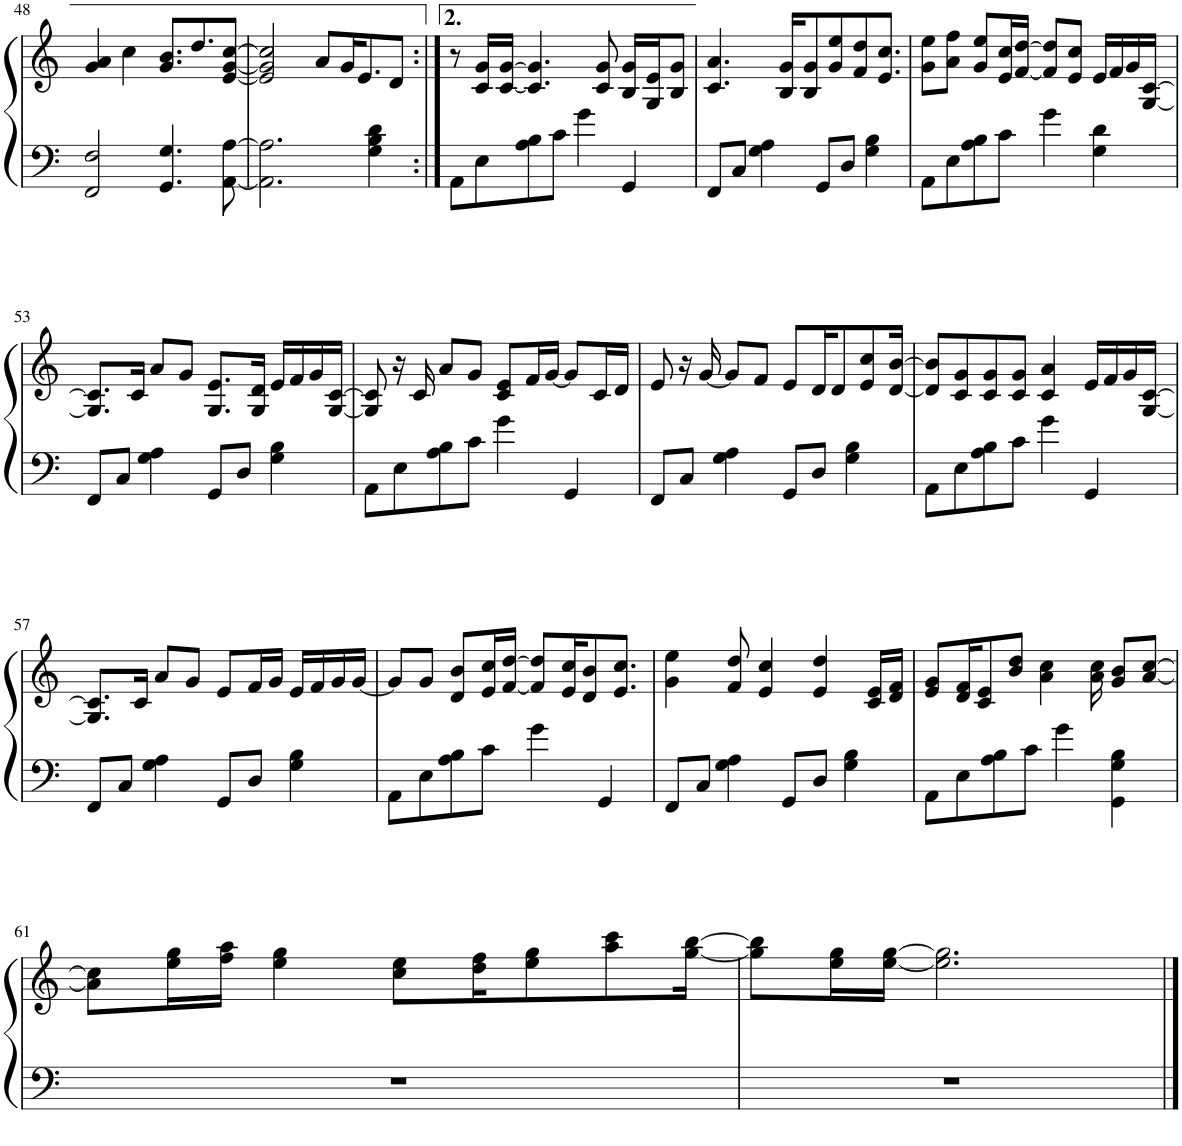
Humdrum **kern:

**kern	**kern
*part1	*part1
*staff2	*staff1
*I"Piano	*
*I'Pno.	*
!!LO:PB:g=z
*clefF4	*clefG2
*k[]	*k[]
*M4/4	*M4/4
=48	=48
2FF/ 2F/	4g/ 4a/
.	4cc\
4.GG/ 4.G/	8.g/ 8.b/L
.	8.dd/
[8AA\ [8A\	[8e/ [8g/ [8cc/J
=49	=49
2.AA\] 2.A\]	2e/] 2g/] 2cc/]
.	8a/L
.	16g/K
.	8.e/
4G\ 4B\ 4d\	.
.	8d/J
=50:|!	=50:|!
8AA\L	8r
8E\	16c/ 16g/LL
.	[16c/ [16g/JJ
8A\ 8B\	4.c/] 4.g/]
8c\J	.
4g\	.
.	8c/ 8g/
4GG/	16B/ 16g/LL
.	16G/ 16e/J
.	8B/ 8g/J
=51	=51
8FF/L	4.c/ 4.a/
8C/J	.
4G\ 4A\	.
.	16B/ 16g/KL
.	8B/ 8g/
8GG/L	.
.	8g/ 8ee/
8D/J	.
.	8f/ 8dd/
4G\ 4B\	.
.	8.e/ 8.cc/J
=52	=52
8AA\L	8g\ 8ee\L
8E\	8a\ 8ff\J
8A\ 8B\	8g/ 8ee/L
8c\J	16e/ 16cc/L
.	[16f/ [16dd/JJ
4g\	8f/] 8dd/]L
.	8e/ 8cc/J
4G\ 4d\	16e/LL
.	16f/
.	16g/
.	[16G/ [16c/JJ
!!LO:LB:g=z
=53	=53
8FF/L	8.G/] 8.c/]L
8C/J	.
.	16c/Jk
4G\ 4A\	8a/L
.	8g/J
8GG/L	8.G/ 8.e/L
8D/J	.
.	16G/ 16d/Jk
4G\ 4B\	16e/LL
.	16f/
.	16g/
.	[16G/ [16c/JJ
=54	=54
8AA\L	8G/] 8c/]
8E\	16r
.	16c/
8A\ 8B\	8a/L
8c\J	8g/J
4g\	8c/ 8e/L
.	16f/L
.	[16g/JJ
4GG/	8g/L]
.	16c/L
.	16d/JJ
=55	=55
8FF/L	8e/
8C/J	16r
.	[16g/
4G\ 4A\	8g/L]
.	8f/J
8GG/L	8e/L
8D/J	16d/K
.	8d/
4G\ 4B\	.
.	8e/ 8cc/
.	[16d/ [16b/Jk
=56	=56
8AA\L	8d/] 8b/]L
8E\	8c/ 8g/
8A\ 8B\	8c/ 8g/
8c\J	8c/ 8g/J
4g\	4c/ 4a/
4GG/	16e/LL
.	16f/
.	16g/
.	[16G/ [16c/JJ
!!LO:LB:g=z
=57	=57
8FF/L	8.G/] 8.c/]L
8C/J	.
.	16c/Jk
4G\ 4A\	8a/L
.	8g/J
8GG/L	8e/L
8D/J	16f/L
.	16g/JJ
4G\ 4B\	16e/LL
.	16f/
.	16g/
.	[16g/JJ
=58	=58
8AA\L	8g/L]
8E\	8g/J
8A\ 8B\	8d/ 8b/L
8c\J	16e/ 16cc/L
.	[16f/ [16dd/JJ
4g\	8f/] 8dd/]L
.	16e/ 16cc/K
.	8d/ 8b/
4GG/	.
.	8.e/ 8.cc/J
=59	=59
8FF/L	4g\ 4ee\
8C/J	.
4G\ 4A\	8f/ 8dd/
.	4e/ 4cc/
8GG/L	.
8D/J	4e/ 4dd/
4G\ 4B\	.
.	16c/ 16e/LL
.	16d/ 16f/JJ
=60	=60
8AA\L	8e/ 8g/L
8E\	16d/ 16f/K
.	8c/ 8e/
8A\ 8B\	.
.	8b/ 8dd/J
8c\J	.
.	4a\ 4cc\
4g\	.
.	16a\ 16cc\
4GG\ 4G\ 4B\	8g/ 8b/L
.	[8a/ [8cc/J
!!LO:LB:g=z
=61	=61
1r	8a\] 8cc\]L
.	16ee\ 16gg\L
.	16ff\ 16aa\JJ
.	4ee\ 4gg\
.	8cc\ 8ee\L
.	16dd\ 16ff\K
.	8ee\ 8gg\
.	8aa\ 8ccc\
.	[16gg\ [16bb\Jk
=62	=62
1r	8gg\] 8bb\]L
.	16ee\ 16gg\L
.	[16ee\ [16gg\JJ
.	2.ee\] 2.gg\]
==	==
*-	*-
